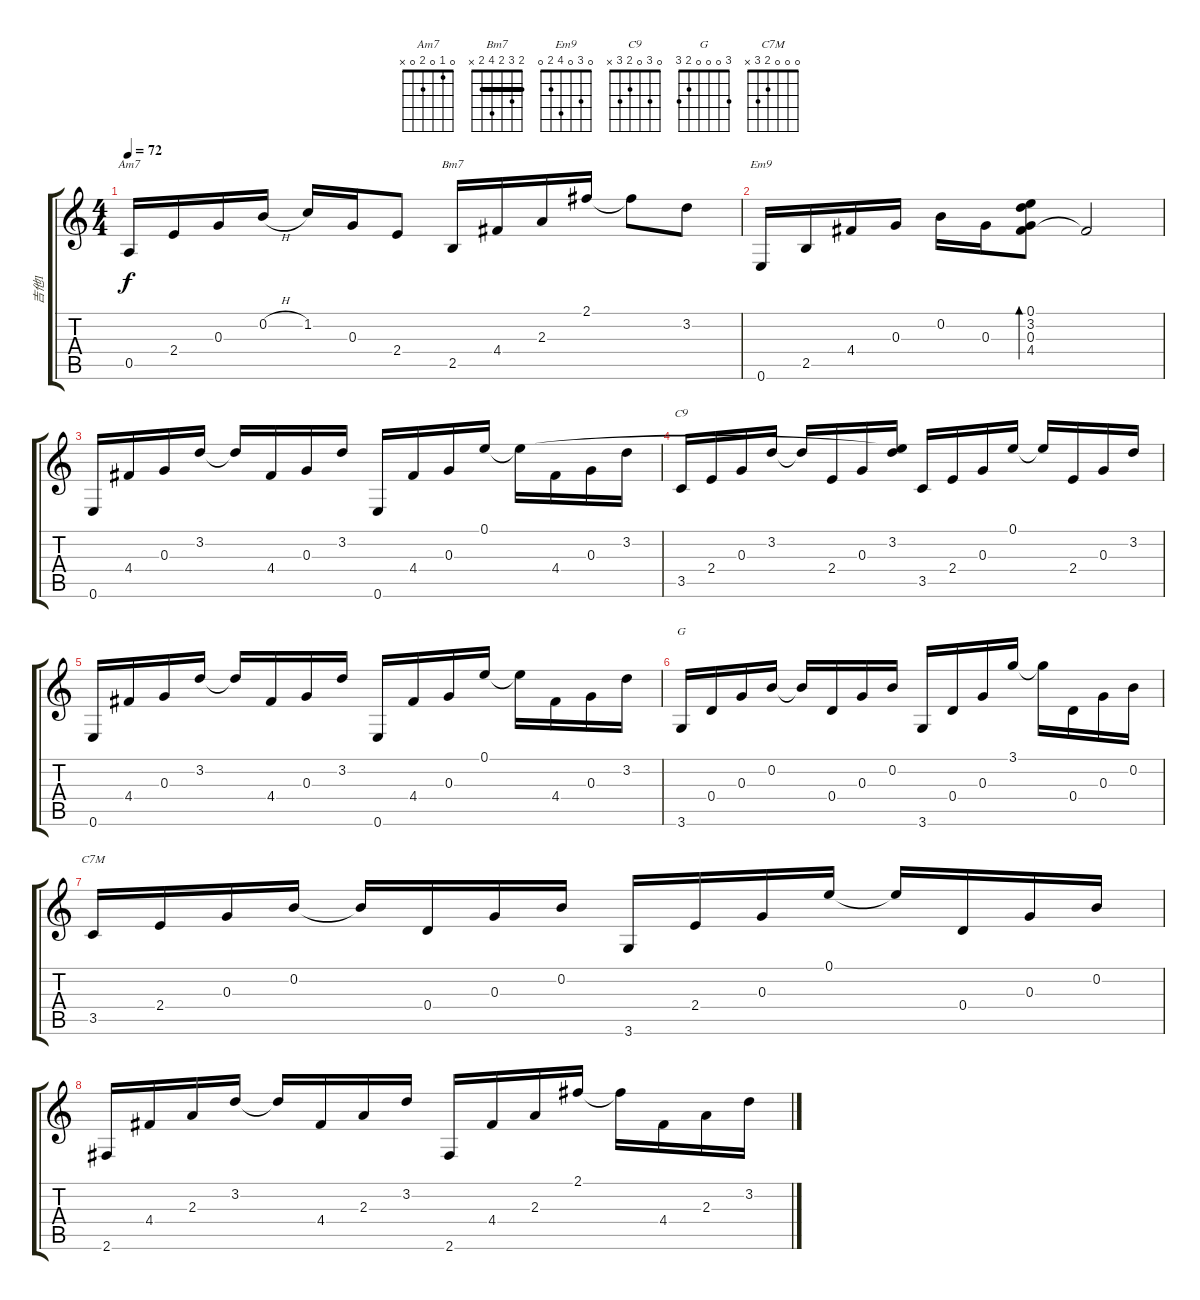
\track ("吉他1" "吉他1") {instrument acousticguitarsteel}
\staff {score tabs}
\tuning (E4 B3 G3 D3 A2 E2) {hide}
\chord ("Am7" 0 1 0 2 0 x)
\chord ("Bm7" 2 3 2 4 2 x) {barre 2}
\chord ("Em9" 0 3 0 4 2 0)
\chord ("C9" 0 3 0 2 3 x)
\chord ("G" 3 0 0 0 2 3)
\chord ("C7M" 0 0 0 2 3 x)
\ts (4 4)
\tempo 72
\clef g2
\ks c
0.5.16{ch "Am7" dy f} 2.4.16 0.3.16 0.2{h}.16 1.2.16 0.3.16 2.4.8 2.5.16{ch "Bm7"} 4.4.16 2.3.16 2.1.16 2.1{t}.8 3.2.8 |
0.6.16{ch "Em9"} 2.5.16 4.4.16 0.3.16 0.2.16 0.3.16 (0.1 3.2 0.3 4.4).8{bd 240} 4.4{t}.2 |
0.6.16 4.4.16 0.3.16 3.2.16 3.2{t}.16 4.4.16 0.3.16 3.2.16 0.6.16 4.4.16 0.3.16 0.1.16 0.1{t}.16 4.4.16 0.3.16 3.2.16 |
3.5.16{ch "C9"} 2.4.16 0.3.16 3.2.16 3.2{t}.16 2.4.16 0.3.16 (0.1{t} 3.2).16 3.5.16 2.4.16 0.3.16 0.1.16 0.1{t}.16 2.4.16 0.3.16 3.2.16 |
0.6.16 4.4.16 0.3.16 3.2.16 3.2{t}.16 4.4.16 0.3.16 3.2.16 0.6.16 4.4.16 0.3.16 0.1.16 0.1{t}.16 4.4.16 0.3.16 3.2.16 |
3.6.16{ch "G"} 0.4.16 0.3.16 0.2.16 0.2{t}.16 0.4.16 0.3.16 0.2.16 3.6.16 0.4.16 0.3.16 3.1.16 3.1{t}.16 0.4.16 0.3.16 0.2.16 |
3.5.16{ch "C7M"} 2.4.16 0.3.16 0.2.16 0.2{t}.16 0.4.16 0.3.16 0.2.16 3.6.16 2.4.16 0.3.16 0.1.16 0.1{t}.16 0.4.16 0.3.16 0.2.16 |
2.6.16 4.4.16 2.3.16 3.2.16 3.2{t}.16 4.4.16 2.3.16 3.2.16 2.6.16 4.4.16 2.3.16 2.1.16 2.1{t}.16 4.4.16 2.3.16 3.2.16
